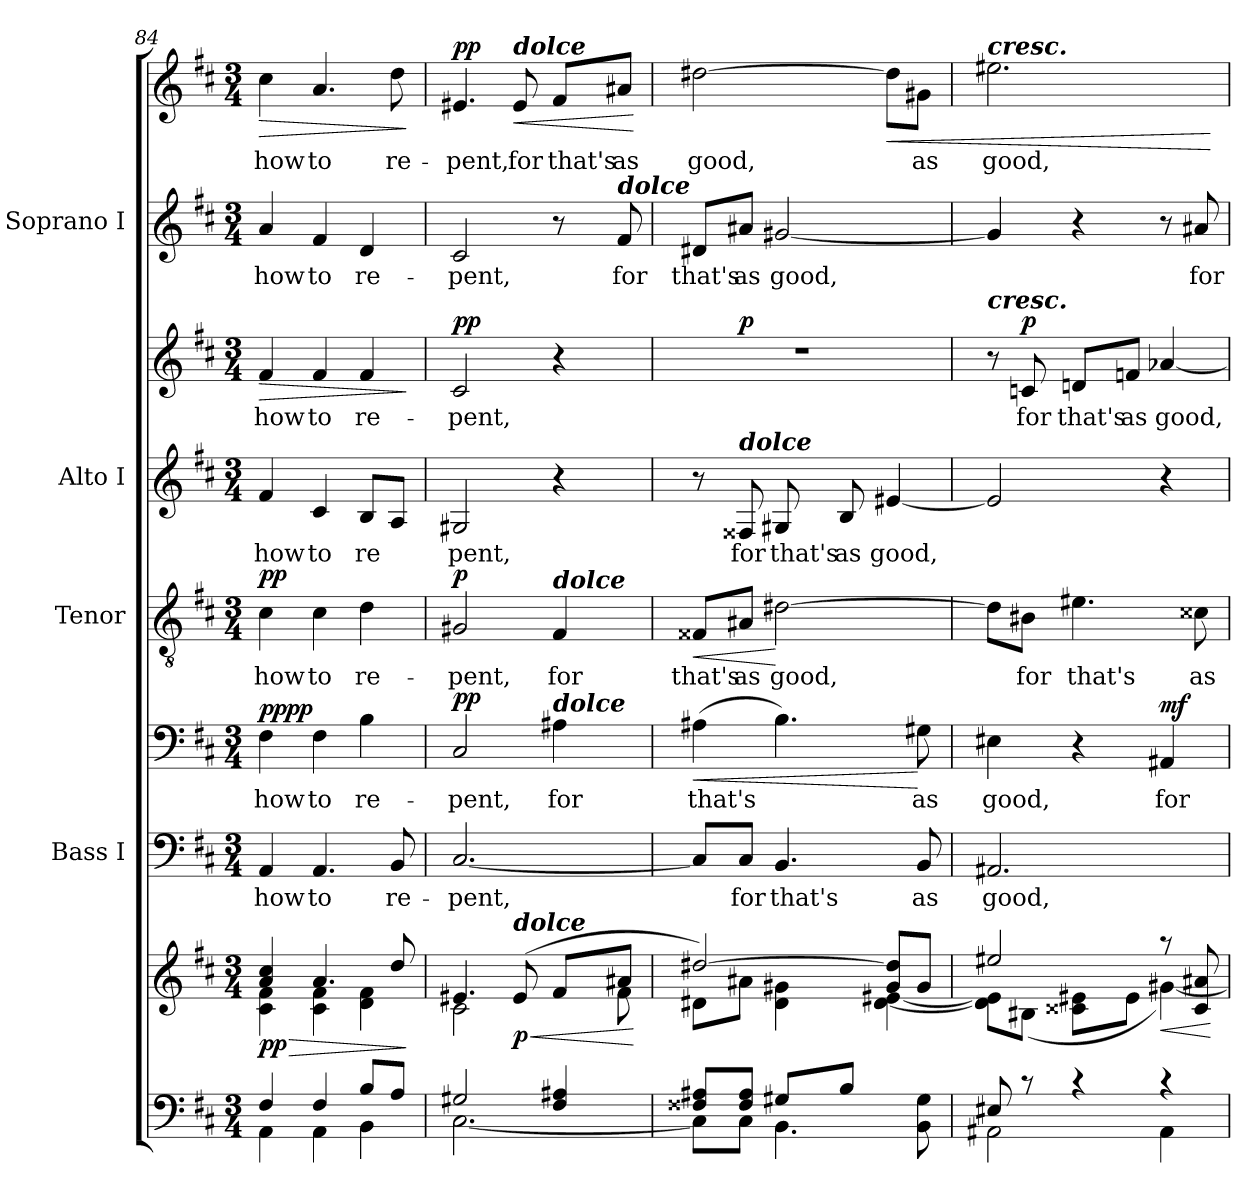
**kern	**kern	**dynam	**kern	**text	**kern	**text	**dynam	**kern	**text	**dynam	**kern	**text	**kern	**text	**dynam	**kern	**text	**kern	**text	**dynam
*part5	*part5	*part5	*part4	*part4	*part4	*part4	*part4	*part3	*part3	*part3	*part2	*part2	*part2	*part2	*part2	*part1	*part1	*part1	*part1	*part1
*staff9	*staff8	*staff8/9	*staff7	*staff7	*staff6	*staff6	*staff6/7	*staff5	*staff5	*staff5	*staff4	*staff4	*staff3	*staff3	*staff3/4	*staff2	*staff2	*staff1	*staff1	*staff1/2
*	*	*	*I"Bass I	*	*	*	*	*I"Tenor	*	*	*I"Alto I	*	*	*	*	*I"Soprano I	*	*	*	*
*	*	*	*I'B	*	*	*	*	*I'T	*	*	*I'A	*	*	*	*	*I'S	*	*	*	*
*clefF4	*clefG2	*	*clefF4	*	*clefF4	*	*	*clefGv2	*	*	*clefG2	*	*clefG2	*	*	*clefG2	*	*clefG2	*	*
*k[f#c#]	*k[f#c#]	*	*k[f#c#]	*	*k[f#c#]	*	*	*k[f#c#]	*	*	*k[f#c#]	*	*k[f#c#]	*	*	*k[f#c#]	*	*k[f#c#]	*	*
*D:	*D:	*	*D:	*	*D:	*	*	*D:	*	*	*D:	*	*D:	*	*	*D:	*	*D:	*	*
*M3/4	*M3/4	*	*M3/4	*	*M3/4	*	*	*M3/4	*	*	*M3/4	*	*M3/4	*	*	*M3/4	*	*M3/4	*	*
=84	=84	=84	=84	=84	=84	=84	=84	=84	=84	=84	=84	=84	=84	=84	=84	=84	=84	=84	=84	=84
*^	*	*	*	*	*	*	*	*	*	*	*	*	*	*	*	*	*	*	*	*
!	!	!	!LO:HP:b	!	!LO:LY:b	!	!LO:LY:b	!	!	!LO:LY:b	!	!	!LO:LY:b	!	!LO:LY:b	!LO:HP:b	!	!LO:LY:b	!	!LO:LY:b	!LO:HP:b
*	*	*^	*	*	*	*	*	*	*	*	*	*	*	*	*	*	*	*	*	*	*
!	!	!	!	!LO:DY:n=1:b	!	!	!	!	!LO:DY:b=2	!	!	!	!	!	!	!	!	!	!	!	!	!
!	!	!	!	!	!	!	!	!	!LO:DY:n=1:b	!	!	!LO:DY:b	!	!	!	!	!	!	!	!	!	!
4F#/	4AA\	4a/ 4cc#/	4c#\ 4f#\	> pp	4AA/	-how	4F#\	how	pp pp	4c#\	how	pp	4f#/	-how	4f#/	how	>	4a/	-how	4cc#\	how	>
!	!	!	!	!	!	!LO:LY:b	!	!LO:LY:b	!	!	!LO:LY:b	!	!	!LO:LY:b	!	!LO:LY:b	!	!	!LO:LY:b	!	!LO:LY:b	!
4F#/	4AA\	4.a/	4c#\ 4f#\	.	4.AA/	to	4F#\	to	.	4c#\	to	.	4c#/	to	4f#/	to	.	4f#/	to	4.a/	to	.
!	!	!	!	!	!	!	!	!LO:LY:b	!	!	!LO:LY:b	!	!	!LO:LY:b	!	!LO:LY:b	!	!	!LO:LY:b	!	!	!
8B/L	4BB\	.	4d\ 4f#\	.	.	.	4B\	re-	.	4d\	re-	.	8B/L	re­	4f#/	re-	.	4d/	re-	.	.	.
!	!	!	!	!	!	!LO:LY:b	!	!	!	!	!	!	!	!	!	!	!	!	!	!	!LO:LY:b	!
8A/J	.	8dd/	.	.	8BB/	re-	.	.	.	.	.	.	8A/J	.	.	.	.	.	.	8dd\	re-	.
*v	*v	*	*	*	*	*	*	*	*	*	*	*	*	*	*	*	*	*	*	*	*	*
*	*v	*v	*	*	*	*	*	*	*	*	*	*	*	*	*	*	*	*	*	*	*
.	.	]	.	.	.	.	.	.	.	.	.	.	.	.	]	.	.	.	.	]
!!LO:PB:g=z
=85	=85	=85	=85	=85	=85	=85	=85	=85	=85	=85	=85	=85	=85	=85	=85	=85	=85	=85	=85	=85
*^	*^	*	*	*	*	*	*	*	*	*	*	*	*	*	*	*	*	*	*	*
!	!	!	!	!	!	!LO:LY:b	!	!LO:LY:b	!LO:DY:b=2	!	!LO:LY:b	!	!	!LO:LY:b	!	!LO:LY:b	!	!	!LO:LY:b	!	!LO:LY:b	!
!	!	!	!	!	!	!	!	!	!LO:DY:n=1:b	!	!	!LO:DY:b	!	!	!	!	!LO:DY:b=2	!	!	!	!	!
!	!	!	!	!	!	!	!	!	!	!	!	!	!	!	!	!	!LO:DY:n=1:b	!	!	!	!	!LO:DY:b=2
!	!	!	!	!	!	!	!	!	!	!	!	!	!	!	!	!	!	!	!	!	!	!LO:DY:n=1:b
2G#X/	[<2.C#\	4.e#X/	2c#\	.	[2.C#/	pent,	2C#/	-pent,	p p	2G#X/	-pent,	p	2G#X/	pent,	2c#/	pent,	p p	2c#/	pent,	4.e#X/	-pent,	p p
!	!	!	!	!	!	!	!	!	!	!	!	!	!	!	!	!	!	!	!	!LO:TX:a:Bi:t=dolce	!	!
!	!	!LO:TX:a:Bi:t=dolce	!	!	!	!	!	!	!	!	!	!	!	!	!	!	!	!	!	!	!	!
!	!	!	!	!LO:HP:b	!	!	!	!	!	!	!	!	!	!	!	!	!	!	!	!	!LO:LY:b	!LO:HP:b
!	!	!	!	!LO:DY:n=1:b	!	!	!	!	!	!	!	!	!	!	!	!	!	!	!	!	!	!
.	.	(>8e#/	.	< p	.	.	.	.	.	.	.	.	.	.	.	.	.	.	.	8e#/	for	<
!	!	!	!	!	!	!	!	!	!	!LO:TX:a:Bi:t=dolce	!	!	!	!	!	!	!	!	!	!	!	!
!	!	!	!	!	!	!	!LO:TX:a:Bi:t=dolce	!	!	!	!	!	!	!	!	!	!	!	!	!	!	!
!	!	!	!	!	!	!	!	!LO:LY:b	!	!	!LO:LY:b	!	!	!	!	!	!	!	!	!	!LO:LY:b	!
4F#/ 4A#X/	.	8f#/L	8ryy	.	.	.	4A#X\	for	.	4F#/	for	.	4r	.	4r	.	.	8r	.	8f#/L	that's	.
!	!	!	!	!	!	!	!	!	!	!	!	!	!	!	!	!	!	!LO:TX:a:Bi:t=dolce	!	!	!	!
!	!	!	!	!	!	!	!	!	!	!	!	!	!	!	!	!	!	!	!LO:LY:b	!	!LO:LY:b	!
.	.	8a#X/J	8f#\	.	.	.	.	.	.	.	.	.	.	.	.	.	.	8f#/	for	8a#X/J	as	.
*v	*v	*	*	*	*	*	*	*	*	*	*	*	*	*	*	*	*	*	*	*	*	*
*	*v	*v	*	*	*	*	*	*	*	*	*	*	*	*	*	*	*	*	*	*	*
.	.	[	.	.	.	.	.	.	.	.	.	.	.	.	.	.	.	.	.	[
=86	=86	=86	=86	=86	=86	=86	=86	=86	=86	=86	=86	=86	=86	=86	=86	=86	=86	=86	=86	=86
*^	*^	*	*	*	*	*	*	*	*	*	*	*	*	*	*	*	*	*	*	*
!	!	!	!	!	!	!	!	!LO:LY:b	!LO:HP:b	!	!LO:LY:b	!LO:HP:b	!	!	!	!	!	!	!LO:LY:b	!	!LO:LY:b	!
8F##X/ 8A#X/L	8C#\L]	[>2dd#X/)	8d#X\L	.	8C#/L]	.	(>4A#X\	that's	<	8F##X/L	that's	<	8r	.	2.r	.	.	8d#X/L	that's	[2dd#X\	good,	.
!	!	!	!	!	!	!	!	!	!	!	!	!	!LO:TX:a:Bi:t=dolce	!	!	!	!	!	!	!	!	!
!	!	!	!	!	!	!LO:LY:b	!	!	!	!	!LO:LY:b	!	!	!LO:LY:b	!	!	!LO:DY:b=2	!	!LO:LY:b	!	!	!
8F##/ 8A#/J	8C#\J	.	8a#X\J	.	8C#/J	for	.	.	.	8A#X/J	as	.	8F##X/	for	.	.	p	8a#X/J	as	.	.	.
!	!	!	!	!	!	!LO:LY:b	!	!	!	!	!LO:LY:b	!	!	!LO:LY:b	!	!	!	!	!LO:LY:b	!	!	!
8G#X/L	4.BB\	.	4d#\ 4g#X\	.	4.BB/	that's	4.B\)	.	.	[2d#X\	good,	[	8G#X/	that's	.	.	.	[2g#X/	good,	.	.	.
!	!	!	!	!	!	!	!	!	!	!	!	!	!	!LO:LY:b	!	!	!	!	!	!	!	!
8B/J	.	.	.	.	.	.	.	.	.	.	.	.	8B/	as	.	.	.	.	.	.	.	.
!	!	!	!	!	!	!	!	!	!	!	!	!	!	!LO:LY:b	!	!	!	!	!	!	!	!LO:HP:b
8ryy	.	8g#/ 8dd#/]L	[<4d#\ [<4e#X\	.	.	.	.	.	.	.	.	.	[4e#X/	good,	.	.	.	.	.	8dd#\L]	.	<
!	!	!	!	!	!	!LO:LY:b	!	!LO:LY:b	!	!	!	!	!	!	!	!	!	!	!	!	!LO:LY:b	!
8BB\ 8G#\	8ryy	8g#/J	.	.	8BB/	as	8G#X\	as	[	.	.	.	.	.	.	.	.	.	.	8g#X\J	as	.
=87	=87	=87	=87	=87	=87	=87	=87	=87	=87	=87	=87	=87	=87	=87	=87	=87	=87	=87	=87	=87	=87	=87
!	!	!	!	!	!	!	!	!	!	!	!	!	!	!	!	!	!	!	!	!LO:TX:a:Bi:t=cresc.	!	!
!	!	!	!	!	!	!	!	!	!	!	!	!	!	!	!LO:TX:a:Bi:t=cresc.	!	!	!	!	!	!	!
!	!	!	!	!	!	!LO:LY:b	!	!LO:LY:b	!	!	!	!	!	!	!	!	!	!	!	!	!LO:LY:b	!
8E#X/	2AA#X\	2ee#X/	8d#\] 8e#\]L	.	2.AA#X/	good,	4E#X\	good,	.	8d#\L]	.	.	2e#/]	.	8r	.	.	4g#/]	.	2.ee#X\	good,	.
!	!	!	!	!	!	!	!	!	!	!	!LO:LY:b	!	!	!	!	!LO:LY:b	!LO:DY:b	!	!	!	!	!
8rc	.	.	(<8B#X\J	.	.	.	.	.	.	8B#X\J	for	.	.	.	8cn/	for	p	.	.	.	.	.
!	!	!	!	!	!	!	!	!	!	!	!LO:LY:b	!	!	!	!	!LO:LY:b	!	!	!	!	!	!
4rc	.	.	8c##X\ 8e#\L	.	.	.	4r	.	.	4.e#X\	that's	.	.	.	8dni/L	that's	.	4r	.	.	.	.
!	!	!	!	!	!	!	!	!	!	!	!	!	!	!	!	!LO:LY:b	!	!	!	!	!	!
.	.	.	8e#\J	.	.	.	.	.	.	.	.	.	.	.	8fn/J	as	.	.	.	.	.	.
!	!	!	!	!LO:HP:b	!	!	!	!LO:LY:b	!LO:DY:b	!	!	!	!	!	!	!LO:LY:b	!	!	!	!	!	!
4rc	4AA#\	8raa	[<4g#X\)	<	.	.	4AA#X/	for	mf	.	.	.	4r	.	[4a-X/	good,	.	8r	.	.	.	.
!	!	!	!	!	!	!	!	!	!	!	!LO:LY:b	!	!	!	!	!	!	!	!LO:LY:b	!	!	!
.	.	8c##/ 8a#X/	.	.	.	.	.	.	.	8c##X\	as	.	.	.	.	.	.	8a#X/	for	.	.	.
*v	*v	*	*	*	*	*	*	*	*	*	*	*	*	*	*	*	*	*	*	*	*	*
*	*v	*v	*	*	*	*	*	*	*	*	*	*	*	*	*	*	*	*	*	*	*
.	.	[	.	.	.	.	.	.	.	.	.	.	.	.	.	.	.	.	.	[
=	=	=	=	=	=	=	=	=	=	=	=	=	=	=	=	=	=	=	=	=
*-	*-	*-	*-	*-	*-	*-	*-	*-	*-	*-	*-	*-	*-	*-	*-	*-	*-	*-	*-	*-
